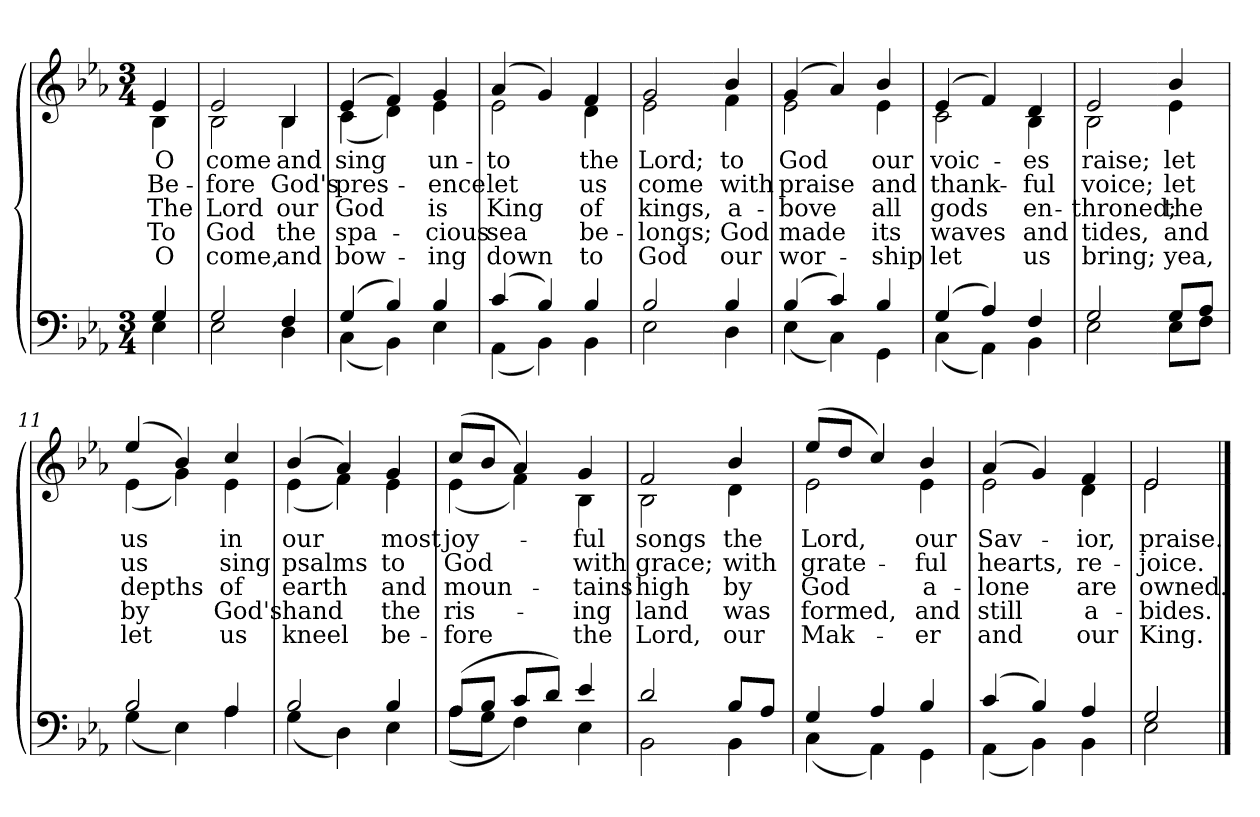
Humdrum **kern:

**kern	**kern	**text	**text	**text	**text	**text
*part2	*part1	*part1	*part1	*part1	*part1	*part1
*staff2	*staff1	*staff1	*staff1	*staff1	*staff1	*staff1
*clefF4	*clefG2	*	*	*	*	*
*k[b-e-a-]	*k[b-e-a-]	*	*	*	*	*
*M3/4	*M3/4	*	*	*	*	*
=1	=1	=1	=1	=1	=1	=1
*^	*	*	*	*	*	*
!	!	!LO:TX:b:i:t=Verse	!	!	!	!	!
!	!	!	!LO:LY:b	!LO:LY:b	!LO:LY:b	!LO:LY:b	!LO:LY:b
*	*	*^	*	*	*	*	*
4G/	4E-\	4e-/	4B-\	O	Be-	The	To	O
=2	=2	=2	=2	=2	=2	=2	=2	=2
!	!	!	!	!LO:LY:b	!LO:LY:b	!LO:LY:b	!LO:LY:b	!LO:LY:b
2G/	2E-\	2e-/	2B-\	come	-fore	Lord	God	come,
!	!	!	!	!LO:LY:b	!LO:LY:b	!LO:LY:b	!LO:LY:b	!LO:LY:b
4F/	4D\	4B-/	4B-\	and	God's	our	the	and
=3	=3	=3	=3	=3	=3	=3	=3	=3
!	!	!	!	!LO:LY:b	!LO:LY:b	!LO:LY:b	!LO:LY:b	!LO:LY:b
(>4G/	(<4C\	(>4e-/	(<4c\	sing	pres-	God	spa-	bow-
4B-/)	4BB-\)	4f/)	4d\)	.	.	.	.	.
!	!	!	!	!LO:LY:b	!LO:LY:b	!LO:LY:b	!LO:LY:b	!LO:LY:b
4B-/	4E-\	4g/	4e-\	un-	-ence	is	-cious	-ing
=4	=4	=4	=4	=4	=4	=4	=4	=4
!	!	!	!	!LO:LY:b	!LO:LY:b	!LO:LY:b	!LO:LY:b	!LO:LY:b
(>4c/	(<4AA-\	(>4a-/	2e-\	-to	let	King	sea	down
4B-/)	4BB-\)	4g/)	.	.	.	.	.	.
!	!	!	!	!LO:LY:b	!LO:LY:b	!LO:LY:b	!LO:LY:b	!LO:LY:b
4B-/	4BB-\	4f/	4d\	the	us	of	be-	to
=5	=5	=5	=5	=5	=5	=5	=5	=5
!	!	!	!	!LO:LY:b	!LO:LY:b	!LO:LY:b	!LO:LY:b	!LO:LY:b
2B-/	2E-\	2g/	2e-\	Lord;	come	kings,	-longs;	God
!!LO:LB:g=z	!!
=6-	=6-	=6-	=6-	=6-	=6-	=6-	=6-	=6-
!	!	!	!	!LO:LY:b	!LO:LY:b	!LO:LY:b	!LO:LY:b	!LO:LY:b
4B-/	4D\	4b-/	4f\	to	with	a-	God	our
=7	=7	=7	=7	=7	=7	=7	=7	=7
!	!	!	!	!LO:LY:b	!LO:LY:b	!LO:LY:b	!LO:LY:b	!LO:LY:b
(>4B-/	(<4E-\	(>4g/	2e-\	God	praise	-bove	made	wor-
4c/)	4C\)	4a-/)	.	.	.	.	.	.
!	!	!	!	!LO:LY:b	!LO:LY:b	!LO:LY:b	!LO:LY:b	!LO:LY:b
4B-/	4GG\	4b-/	4e-\	our	and	all	its	-ship
=8	=8	=8	=8	=8	=8	=8	=8	=8
!	!	!	!	!LO:LY:b	!LO:LY:b	!LO:LY:b	!LO:LY:b	!LO:LY:b
(>4G/	(<4C\	(>4e-/	2c\	voic-	thank-	gods	waves	let
4A-/)	4AA-\)	4f/)	.	.	.	.	.	.
!	!	!	!	!LO:LY:b	!LO:LY:b	!LO:LY:b	!LO:LY:b	!LO:LY:b
4F/	4BB-\	4d/	4B-\	-es	-ful	en-	and	us
=9	=9	=9	=9	=9	=9	=9	=9	=9
!	!	!	!	!LO:LY:b	!LO:LY:b	!LO:LY:b	!LO:LY:b	!LO:LY:b
2G/	2E-\	2e-/	2B-\	raise;	voice;	-throned;	tides,	bring;
!!LO:LB:g=z	!!
=10-	=10-	=10-	=10-	=10-	=10-	=10-	=10-	=10-
!	!	!	!	!LO:LY:b	!LO:LY:b	!LO:LY:b	!LO:LY:b	!LO:LY:b
8G/L	8E-\L	4b-/	4e-\	let	let	the	and	yea,
8A-/J	8F\J	.	.	.	.	.	.	.
=11	=11	=11	=11	=11	=11	=11	=11	=11
!	!	!	!	!LO:LY:b	!LO:LY:b	!LO:LY:b	!LO:LY:b	!LO:LY:b
2B-/	(<4G\	(>4ee-/	(<4e-\	us	us	depths	by	let
.	4E-\)	4b-/)	4g\)	.	.	.	.	.
!	!	!	!	!LO:LY:b	!LO:LY:b	!LO:LY:b	!LO:LY:b	!LO:LY:b
4A-/	4A-\	4cc/	4e-\	in	sing	of	God's	us
=12	=12	=12	=12	=12	=12	=12	=12	=12
!	!	!	!	!LO:LY:b	!LO:LY:b	!LO:LY:b	!LO:LY:b	!LO:LY:b
2B-/	(<4G\	(>4b-/	(<4e-\	our	psalms	earth	hand	kneel
.	4D\)	4a-/)	4f\)	.	.	.	.	.
!	!	!	!	!LO:LY:b	!LO:LY:b	!LO:LY:b	!LO:LY:b	!LO:LY:b
4B-/	4E-\	4g/	4e-\	most	to	and	the	be-
=13	=13	=13	=13	=13	=13	=13	=13	=13
!	!	!	!	!LO:LY:b	!LO:LY:b	!LO:LY:b	!LO:LY:b	!LO:LY:b
(>8A-/L	(<8A-\L	(>8cc/L	(<4e-\	joy-	God	moun-	ris-	-fore
8B-/J	8G\J	8b-/J	.	.	.	.	.	.
8c/L	4F\)	4a-/)	4f\)	.	.	.	.	.
8d/J)	.	.	.	.	.	.	.	.
!	!	!	!	!LO:LY:b	!LO:LY:b	!LO:LY:b	!LO:LY:b	!LO:LY:b
4e-/	4E-\	4g/	4B-\	-ful	with	-tains	-ing	the
=14	=14	=14	=14	=14	=14	=14	=14	=14
!	!	!	!	!LO:LY:b	!LO:LY:b	!LO:LY:b	!LO:LY:b	!LO:LY:b
2d/	2BB-\	2f/	2B-\	songs	grace;	high	land	Lord,
!!LO:LB:g=z	!!
=15-	=15-	=15-	=15-	=15-	=15-	=15-	=15-	=15-
!	!	!	!	!LO:LY:b	!LO:LY:b	!LO:LY:b	!LO:LY:b	!LO:LY:b
8B-/L	4BB-\	4b-/	4d\	the	with	by	was	our
8A-/J	.	.	.	.	.	.	.	.
=16	=16	=16	=16	=16	=16	=16	=16	=16
!	!	!	!	!LO:LY:b	!LO:LY:b	!LO:LY:b	!LO:LY:b	!LO:LY:b
4G/	(<4C\	(>8ee-/L	2e-\	Lord,	grate-	God	formed,	Mak-
.	.	8dd/J	.	.	.	.	.	.
4A-/	4AA-\)	4cc/)	.	.	.	.	.	.
!	!	!	!	!LO:LY:b	!LO:LY:b	!LO:LY:b	!LO:LY:b	!LO:LY:b
4B-/	4GG\	4b-/	4e-\	our	-ful	a-	and	-er
=17	=17	=17	=17	=17	=17	=17	=17	=17
!	!	!	!	!LO:LY:b	!LO:LY:b	!LO:LY:b	!LO:LY:b	!LO:LY:b
(>4c/	(<4AA-\	(>4a-/	2e-\	Sav-	hearts,	-lone	still	and
4B-/)	4BB-\)	4g/)	.	.	.	.	.	.
!	!	!	!	!LO:LY:b	!LO:LY:b	!LO:LY:b	!LO:LY:b	!LO:LY:b
4A-/	4BB-\	4f/	4d\	-ior,	re-	are	a-	our
=18	=18	=18	=18	=18	=18	=18	=18	=18
!	!	!	!	!LO:LY:b	!LO:LY:b	!LO:LY:b	!LO:LY:b	!LO:LY:b
2G/	2E-\	2e-/	2e-\	praise.	-joice.	owned.	-bides.	King.
*v	*v	*	*	*	*	*	*	*
*	*v	*v	*	*	*	*	*
==	==	==	==	==	==	==
*-	*-	*-	*-	*-	*-	*-
